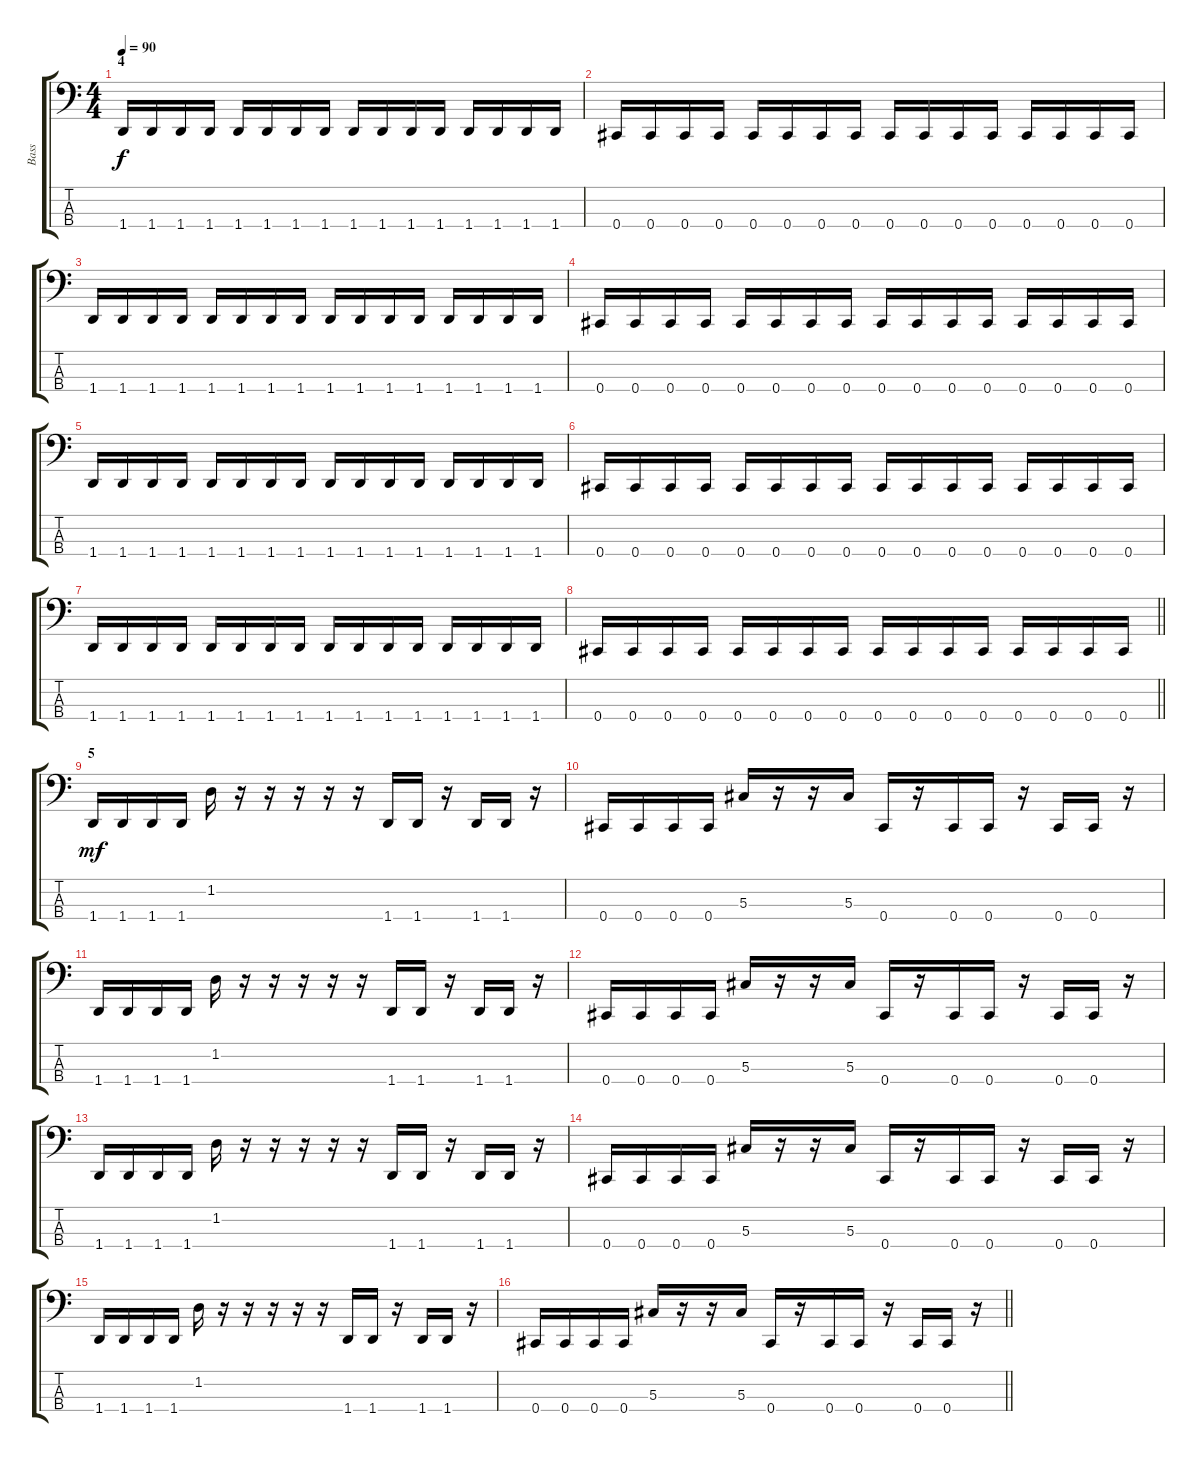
\track ("Bass" "Bass") {instrument electricbasspick}
\staff {score tabs}
\tuning (Gb2 Db2 Ab1 Db1) {hide}
\ts (4 4)
\section ("" "4")
\tempo 90
\clef f4
\ks c
1.4.16{dy f} 1.4.16 1.4.16 1.4.16 1.4.16 1.4.16 1.4.16 1.4.16 1.4.16 1.4.16 1.4.16 1.4.16 1.4.16 1.4.16 1.4.16 1.4.16 |
0.4.16 0.4.16 0.4.16 0.4.16 0.4.16 0.4.16 0.4.16 0.4.16 0.4.16 0.4.16 0.4.16 0.4.16 0.4.16 0.4.16 0.4.16 0.4.16 |
1.4.16 1.4.16 1.4.16 1.4.16 1.4.16 1.4.16 1.4.16 1.4.16 1.4.16 1.4.16 1.4.16 1.4.16 1.4.16 1.4.16 1.4.16 1.4.16 |
0.4.16 0.4.16 0.4.16 0.4.16 0.4.16 0.4.16 0.4.16 0.4.16 0.4.16 0.4.16 0.4.16 0.4.16 0.4.16 0.4.16 0.4.16 0.4.16 |
1.4.16 1.4.16 1.4.16 1.4.16 1.4.16 1.4.16 1.4.16 1.4.16 1.4.16 1.4.16 1.4.16 1.4.16 1.4.16 1.4.16 1.4.16 1.4.16 |
0.4.16 0.4.16 0.4.16 0.4.16 0.4.16 0.4.16 0.4.16 0.4.16 0.4.16 0.4.16 0.4.16 0.4.16 0.4.16 0.4.16 0.4.16 0.4.16 |
1.4.16 1.4.16 1.4.16 1.4.16 1.4.16 1.4.16 1.4.16 1.4.16 1.4.16 1.4.16 1.4.16 1.4.16 1.4.16 1.4.16 1.4.16 1.4.16 |
\barLineRight lightlight
0.4.16 0.4.16 0.4.16 0.4.16 0.4.16 0.4.16 0.4.16 0.4.16 0.4.16 0.4.16 0.4.16 0.4.16 0.4.16 0.4.16 0.4.16 0.4.16 |
\section ("" "5")
1.4.16{dy mf} 1.4.16 1.4.16 1.4.16 1.2.16 r.16 r.16 r.16 r.16 r.16 1.4.16 1.4.16 r.16 1.4.16 1.4.16 r.16 |
0.4.16 0.4.16 0.4.16 0.4.16 5.3.16 r.16 r.16 5.3.16 0.4.16 r.16 0.4.16 0.4.16 r.16 0.4.16 0.4.16 r.16 |
1.4.16 1.4.16 1.4.16 1.4.16 1.2.16 r.16 r.16 r.16 r.16 r.16 1.4.16 1.4.16 r.16 1.4.16 1.4.16 r.16 |
0.4.16 0.4.16 0.4.16 0.4.16 5.3.16 r.16 r.16 5.3.16 0.4.16 r.16 0.4.16 0.4.16 r.16 0.4.16 0.4.16 r.16 |
1.4.16 1.4.16 1.4.16 1.4.16 1.2.16 r.16 r.16 r.16 r.16 r.16 1.4.16 1.4.16 r.16 1.4.16 1.4.16 r.16 |
0.4.16 0.4.16 0.4.16 0.4.16 5.3.16 r.16 r.16 5.3.16 0.4.16 r.16 0.4.16 0.4.16 r.16 0.4.16 0.4.16 r.16 |
1.4.16 1.4.16 1.4.16 1.4.16 1.2.16 r.16 r.16 r.16 r.16 r.16 1.4.16 1.4.16 r.16 1.4.16 1.4.16 r.16 |
\barLineRight lightlight
0.4.16 0.4.16 0.4.16 0.4.16 5.3.16 r.16 r.16 5.3.16 0.4.16 r.16 0.4.16 0.4.16 r.16 0.4.16 0.4.16 r.16
